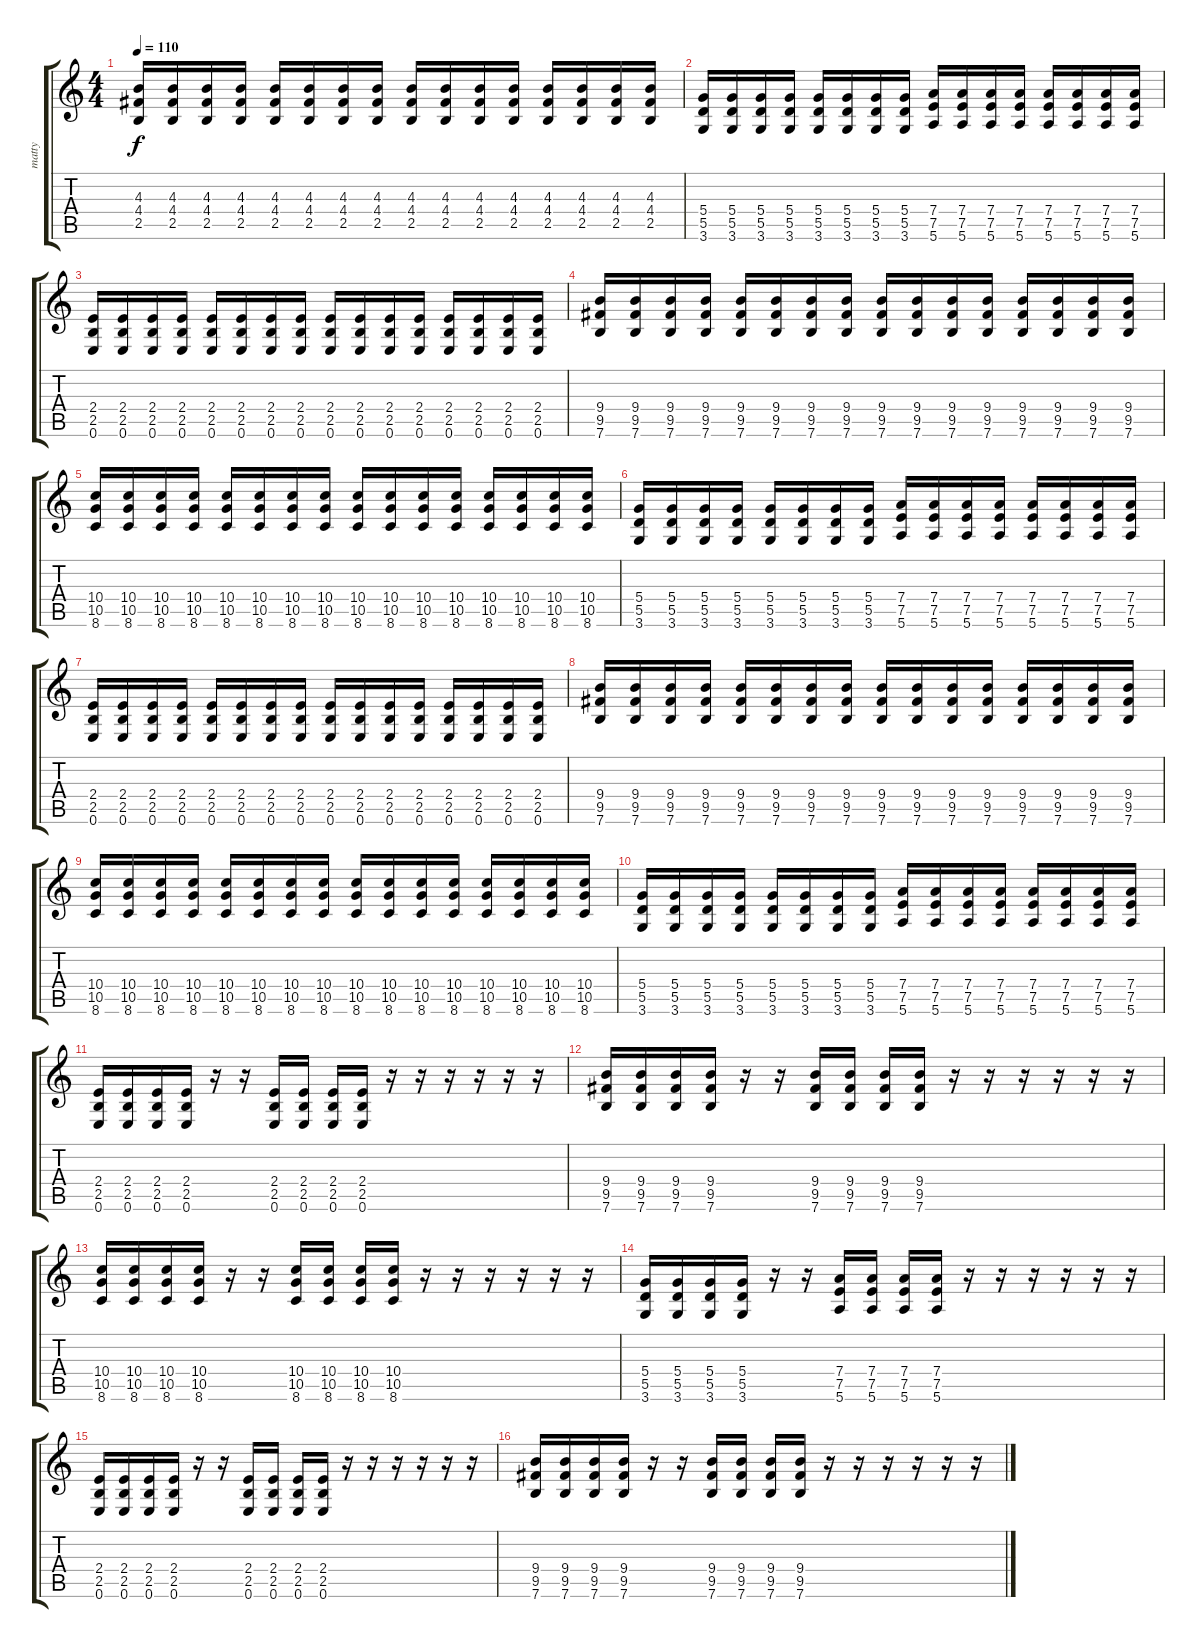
\track ("matty" "matty") {instrument overdrivenguitar}
\staff {score tabs}
\tuning (E4 B3 G3 D3 A2 E2) {hide}
\ts (4 4)
\tempo 110
\clef g2
\ks c
(4.3 4.4 2.5).16{dy f} (4.3 4.4 2.5).16 (4.3 4.4 2.5).16 (4.3 4.4 2.5).16 (4.3 4.4 2.5).16 (4.3 4.4 2.5).16 (4.3 4.4 2.5).16 (4.3 4.4 2.5).16 (4.3 4.4 2.5).16 (4.3 4.4 2.5).16 (4.3 4.4 2.5).16 (4.3 4.4 2.5).16 (4.3 4.4 2.5).16 (4.3 4.4 2.5).16 (4.3 4.4 2.5).16 (4.3 4.4 2.5).16 |
(5.4 5.5 3.6).16 (5.4 5.5 3.6).16 (5.4 5.5 3.6).16 (5.4 5.5 3.6).16 (5.4 5.5 3.6).16 (5.4 5.5 3.6).16 (5.4 5.5 3.6).16 (5.4 5.5 3.6).16 (7.4 7.5 5.6).16 (7.4 7.5 5.6).16 (7.4 7.5 5.6).16 (7.4 7.5 5.6).16 (7.4 7.5 5.6).16 (7.4 7.5 5.6).16 (7.4 7.5 5.6).16 (7.4 7.5 5.6).16 |
(2.4 2.5 0.6).16 (2.4 2.5 0.6).16 (2.4 2.5 0.6).16 (2.4 2.5 0.6).16 (2.4 2.5 0.6).16 (2.4 2.5 0.6).16 (2.4 2.5 0.6).16 (2.4 2.5 0.6).16 (2.4 2.5 0.6).16 (2.4 2.5 0.6).16 (2.4 2.5 0.6).16 (2.4 2.5 0.6).16 (2.4 2.5 0.6).16 (2.4 2.5 0.6).16 (2.4 2.5 0.6).16 (2.4 2.5 0.6).16 |
(9.4 9.5 7.6).16 (9.4 9.5 7.6).16 (9.4 9.5 7.6).16 (9.4 9.5 7.6).16 (9.4 9.5 7.6).16 (9.4 9.5 7.6).16 (9.4 9.5 7.6).16 (9.4 9.5 7.6).16 (9.4 9.5 7.6).16 (9.4 9.5 7.6).16 (9.4 9.5 7.6).16 (9.4 9.5 7.6).16 (9.4 9.5 7.6).16 (9.4 9.5 7.6).16 (9.4 9.5 7.6).16 (9.4 9.5 7.6).16 |
(10.4 10.5 8.6).16 (10.4 10.5 8.6).16 (10.4 10.5 8.6).16 (10.4 10.5 8.6).16 (10.4 10.5 8.6).16 (10.4 10.5 8.6).16 (10.4 10.5 8.6).16 (10.4 10.5 8.6).16 (10.4 10.5 8.6).16 (10.4 10.5 8.6).16 (10.4 10.5 8.6).16 (10.4 10.5 8.6).16 (10.4 10.5 8.6).16 (10.4 10.5 8.6).16 (10.4 10.5 8.6).16 (10.4 10.5 8.6).16 |
(5.4 5.5 3.6).16 (5.4 5.5 3.6).16 (5.4 5.5 3.6).16 (5.4 5.5 3.6).16 (5.4 5.5 3.6).16 (5.4 5.5 3.6).16 (5.4 5.5 3.6).16 (5.4 5.5 3.6).16 (7.4 7.5 5.6).16 (7.4 7.5 5.6).16 (7.4 7.5 5.6).16 (7.4 7.5 5.6).16 (7.4 7.5 5.6).16 (7.4 7.5 5.6).16 (7.4 7.5 5.6).16 (7.4 7.5 5.6).16 |
(2.4 2.5 0.6).16 (2.4 2.5 0.6).16 (2.4 2.5 0.6).16 (2.4 2.5 0.6).16 (2.4 2.5 0.6).16 (2.4 2.5 0.6).16 (2.4 2.5 0.6).16 (2.4 2.5 0.6).16 (2.4 2.5 0.6).16 (2.4 2.5 0.6).16 (2.4 2.5 0.6).16 (2.4 2.5 0.6).16 (2.4 2.5 0.6).16 (2.4 2.5 0.6).16 (2.4 2.5 0.6).16 (2.4 2.5 0.6).16 |
(9.4 9.5 7.6).16 (9.4 9.5 7.6).16 (9.4 9.5 7.6).16 (9.4 9.5 7.6).16 (9.4 9.5 7.6).16 (9.4 9.5 7.6).16 (9.4 9.5 7.6).16 (9.4 9.5 7.6).16 (9.4 9.5 7.6).16 (9.4 9.5 7.6).16 (9.4 9.5 7.6).16 (9.4 9.5 7.6).16 (9.4 9.5 7.6).16 (9.4 9.5 7.6).16 (9.4 9.5 7.6).16 (9.4 9.5 7.6).16 |
(10.4 10.5 8.6).16 (10.4 10.5 8.6).16 (10.4 10.5 8.6).16 (10.4 10.5 8.6).16 (10.4 10.5 8.6).16 (10.4 10.5 8.6).16 (10.4 10.5 8.6).16 (10.4 10.5 8.6).16 (10.4 10.5 8.6).16 (10.4 10.5 8.6).16 (10.4 10.5 8.6).16 (10.4 10.5 8.6).16 (10.4 10.5 8.6).16 (10.4 10.5 8.6).16 (10.4 10.5 8.6).16 (10.4 10.5 8.6).16 |
(5.4 5.5 3.6).16 (5.4 5.5 3.6).16 (5.4 5.5 3.6).16 (5.4 5.5 3.6).16 (5.4 5.5 3.6).16 (5.4 5.5 3.6).16 (5.4 5.5 3.6).16 (5.4 5.5 3.6).16 (7.4 7.5 5.6).16 (7.4 7.5 5.6).16 (7.4 7.5 5.6).16 (7.4 7.5 5.6).16 (7.4 7.5 5.6).16 (7.4 7.5 5.6).16 (7.4 7.5 5.6).16 (7.4 7.5 5.6).16 |
(2.4 2.5 0.6).16 (2.4 2.5 0.6).16 (2.4 2.5 0.6).16 (2.4 2.5 0.6).16 r.16 r.16 (2.4 2.5 0.6).16 (2.4 2.5 0.6).16 (2.4 2.5 0.6).16 (2.4 2.5 0.6).16 r.16 r.16 r.16 r.16 r.16 r.16 |
(9.4 9.5 7.6).16 (9.4 9.5 7.6).16 (9.4 9.5 7.6).16 (9.4 9.5 7.6).16 r.16 r.16 (9.4 9.5 7.6).16 (9.4 9.5 7.6).16 (9.4 9.5 7.6).16 (9.4 9.5 7.6).16 r.16 r.16 r.16 r.16 r.16 r.16 |
(10.4 10.5 8.6).16 (10.4 10.5 8.6).16 (10.4 10.5 8.6).16 (10.4 10.5 8.6).16 r.16 r.16 (10.4 10.5 8.6).16 (10.4 10.5 8.6).16 (10.4 10.5 8.6).16 (10.4 10.5 8.6).16 r.16 r.16 r.16 r.16 r.16 r.16 |
(5.4 5.5 3.6).16 (5.4 5.5 3.6).16 (5.4 5.5 3.6).16 (5.4 5.5 3.6).16 r.16 r.16 (7.4 7.5 5.6).16 (7.4 7.5 5.6).16 (7.4 7.5 5.6).16 (7.4 7.5 5.6).16 r.16 r.16 r.16 r.16 r.16 r.16 |
(2.4 2.5 0.6).16 (2.4 2.5 0.6).16 (2.4 2.5 0.6).16 (2.4 2.5 0.6).16 r.16 r.16 (2.4 2.5 0.6).16 (2.4 2.5 0.6).16 (2.4 2.5 0.6).16 (2.4 2.5 0.6).16 r.16 r.16 r.16 r.16 r.16 r.16 |
(9.4 9.5 7.6).16 (9.4 9.5 7.6).16 (9.4 9.5 7.6).16 (9.4 9.5 7.6).16 r.16 r.16 (9.4 9.5 7.6).16 (9.4 9.5 7.6).16 (9.4 9.5 7.6).16 (9.4 9.5 7.6).16 r.16 r.16 r.16 r.16 r.16 r.16
